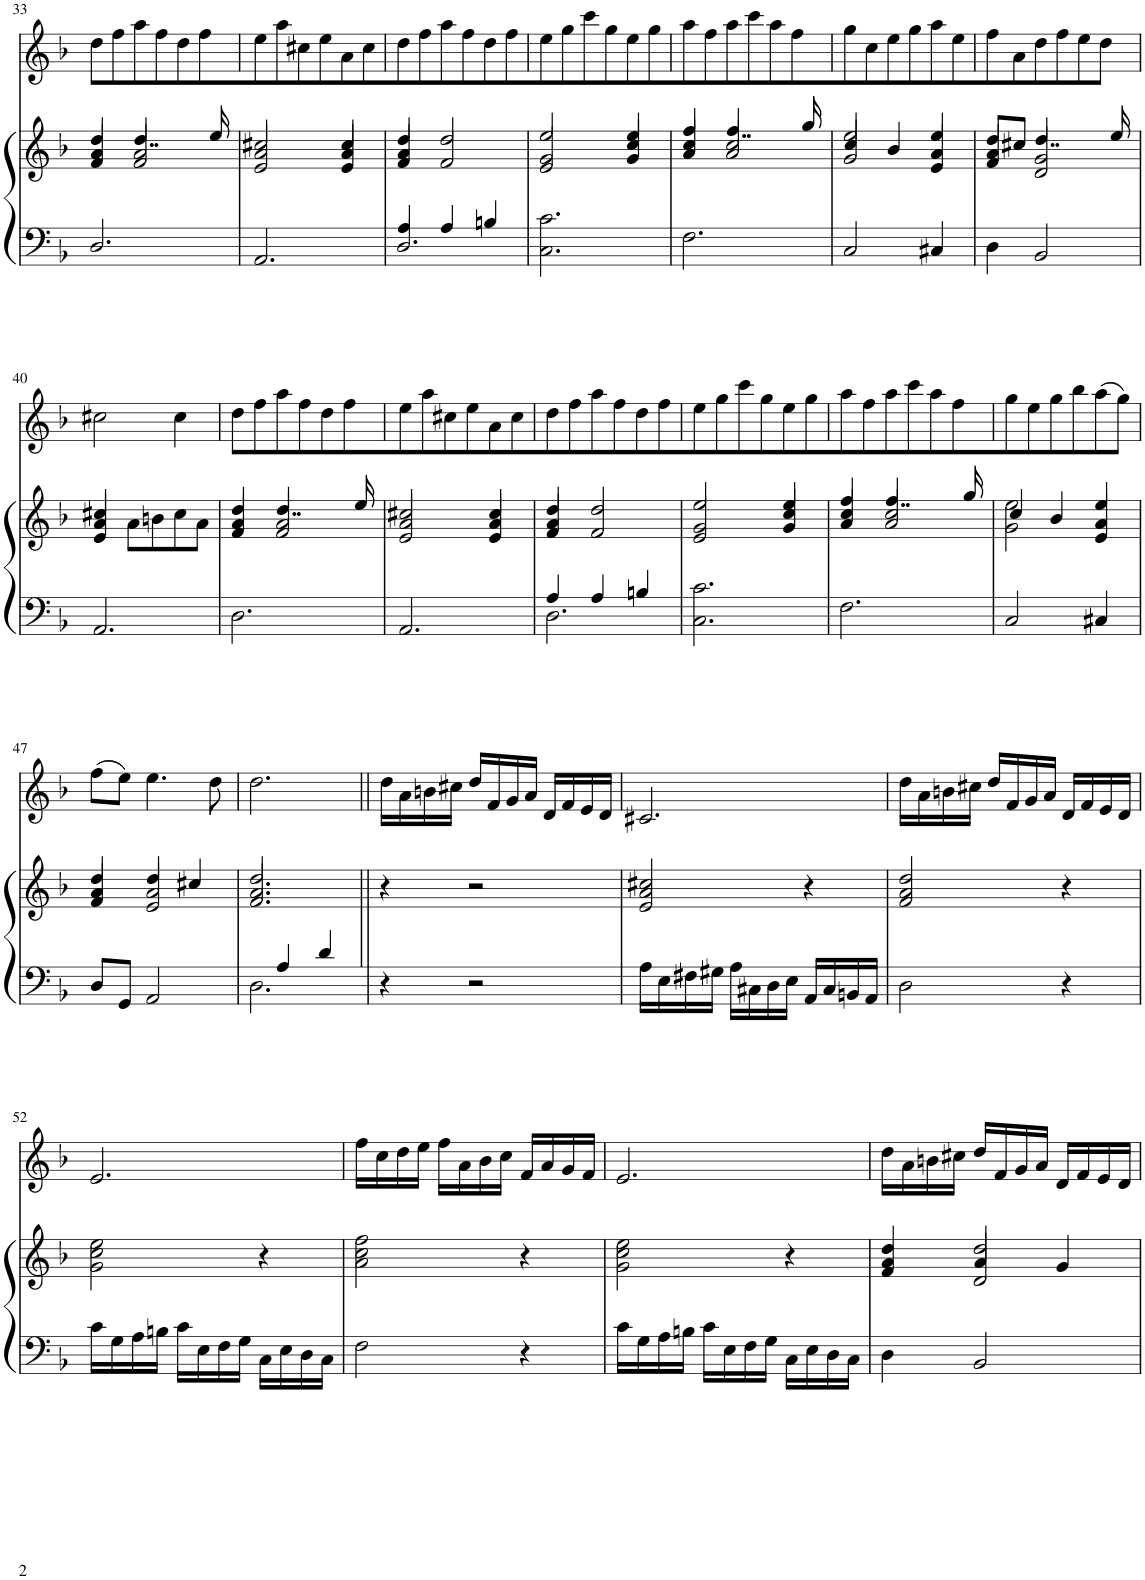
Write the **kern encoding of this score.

**kern	**kern	**kern
*part2	*part2	*part1
*staff3	*staff2	*staff1
*I"Harpsichord	*	*I"Violin
*I'Hpschd	*	*I'Vln
!!LO:PB:g=z
*clefF4	*clefG2	*clefG2
*k[b-]	*k[b-]	*k[b-]
*M3/4	*M3/4	*M3/4
=33	=33	=33
*	*^	*
2.D/	4f/ 4a/	4dd/	8dd\L
.	.	.	8ff\
.	2f/ 2a/	4..dd/	8aa\
.	.	.	8ff\
.	.	.	8dd\
.	.	.	8ff\
.	.	16ee/	.
=34	=34	=34	=34
2.AA/	2e/ 2a/	2cc#X/	8ee\
.	.	.	8aa\
.	.	.	8cc#X\
.	.	.	8ee\
.	4e/ 4a/	4cc#/	8a\
.	.	.	8cc#\
=35	=35	=35	=35
*^	*	*	*
2.D/	4A/	4f/ 4a/	4dd/	8dd\
.	.	.	.	8ff\
.	4A/	2f/	2dd/	8aa\
.	.	.	.	8ff\
.	4Bn/	.	.	8dd\
.	.	.	.	8ff\
*v	*v	*	*	*
=36	=36	=36	=36
2.C\ 2.c\	2e/ 2g/	2ee/	8ee\
.	.	.	8gg\
.	.	.	8ccc\
.	.	.	8gg\
.	4g/ 4cc/	4ee/	8ee\
.	.	.	8gg\
=37	=37	=37	=37
2.F\	4a/ 4cc/	4ff/	8aa\
.	.	.	8ff\
.	2a/ 2cc/	4..ff/	8aa\
.	.	.	8ccc\
.	.	.	8aa\
.	.	.	8ff\
.	.	16gg/	.
=38	=38	=38	=38
2C/	4cc/	2g/ 2ee/	8gg\
.	.	.	8cc\
.	4b-/	.	8ee\
.	.	.	8gg\
4C#X/	4e/ 4a/	4ee/	8aa\
.	.	.	8ee\
=39	=39	=39	=39
4D\	4f/ 4a/	8dd/L	8ff\
.	.	8cc#X/J	8a\
2BB-/	2d/ 2g/	4..dd/	8dd\
.	.	.	8ff\
.	.	.	8ee\
.	.	.	8dd\J
.	.	16ee/	.
!!LO:LB:g=z
=40	=40	=40	=40
2.AA/	4e/ 4a/	4cc#X/	2cc#X\
.	8a\L	2ryy	.
.	8bn\	.	.
.	8cc#\	.	4cc#\
.	8a\J	.	.
=41	=41	=41	=41
2.D\	4f/ 4a/	4dd/	8dd\L
.	.	.	8ff\
.	2f/ 2a/	4..dd/	8aa\
.	.	.	8ff\
.	.	.	8dd\
.	.	.	8ff\
.	.	16ee/	.
=42	=42	=42	=42
2.AA/	2e/ 2a/	2cc#X/	8ee\
.	.	.	8aa\
.	.	.	8cc#X\
.	.	.	8ee\
.	4e/ 4a/	4cc#/	8a\
.	.	.	8cc#\
=43	=43	=43	=43
*^	*	*	*
2.D\	4A/	4f/ 4a/	4dd/	8dd\
.	.	.	.	8ff\
.	4A/	2f/	2dd/	8aa\
.	.	.	.	8ff\
.	4Bn/	.	.	8dd\
.	.	.	.	8ff\
*v	*v	*	*	*
=44	=44	=44	=44
2.C\ 2.c\	2e/ 2g/	2ee/	8ee\
.	.	.	8gg\
.	.	.	8ccc\
.	.	.	8gg\
.	4g/ 4cc/	4ee/	8ee\
.	.	.	8gg\
=45	=45	=45	=45
2.F\	4a/ 4cc/	4ff/	8aa\
.	.	.	8ff\
.	2a/ 2cc/	4..ff/	8aa\
.	.	.	8ccc\
.	.	.	8aa\
.	.	.	8ff\
.	.	16gg/	.
=46	=46	=46	=46
2C/	4cc/	2g\ 2ee\	8gg\
.	.	.	8ee\
.	4b-/	.	8gg\
.	.	.	8bb-\
4C#X/	4e/ 4a/	4ee/	(8aa\
.	.	.	8gg\J)
!!LO:LB:g=z
=47	=47	=47	=47
8D/L	4f/ 4a/	4dd/	(8ff\L
8GG/J	.	.	8ee\J)
2AA/	2e/ 2a/	4dd/	4.ee\
.	.	4cc#X/	.
.	.	.	8dd\
=48	=48	=48	=48
*^	*	*	*
4ryy	2.D\	2.f/ 2.a/	2.dd/	2.dd\
4A/	.	.	.	.
4d/	.	.	.	.
*v	*v	*	*	*
*	*v	*v	*
=49||	=49||	=49||
4r	4r	16dd\LL
.	.	16a\
.	.	16bn\
.	.	16cc#X\JJ
2r	2r	16dd/LL
.	.	16f/
.	.	16g/
.	.	16a/JJ
.	.	16d/LL
.	.	16f/
.	.	16e/
.	.	16d/JJ
=50	=50	=50
16A\LL	2e/ 2a/ 2cc#X/	2.c#X/
16E\	.	.
16F#X\	.	.
16G#X\JJ	.	.
16A\LL	.	.
16C#X\	.	.
16D\	.	.
16E\JJ	.	.
16AA/LL	4r	.
16C#/	.	.
16BBn/	.	.
16AA/JJ	.	.
=51	=51	=51
2D\	2f/ 2a/ 2dd/	16dd\LL
.	.	16a\
.	.	16bn\
.	.	16cc#X\JJ
.	.	16dd/LL
.	.	16f/
.	.	16g/
.	.	16a/JJ
4r	4r	16d/LL
.	.	16f/
.	.	16e/
.	.	16d/JJ
!!LO:LB:g=z
=52	=52	=52
16c\LL	2g\ 2cc\ 2ee\	2.e/
16G\	.	.
16A\	.	.
16Bn\JJ	.	.
16c\LL	.	.
16E\	.	.
16F\	.	.
16G\JJ	.	.
16C\LL	4r	.
16E\	.	.
16D\	.	.
16C\JJ	.	.
=53	=53	=53
2F\	2a\ 2cc\ 2ff\	16ff\LL
.	.	16cc\
.	.	16dd\
.	.	16ee\JJ
.	.	16ff\LL
.	.	16a\
.	.	16b-\
.	.	16cc\JJ
4r	4r	16f/LL
.	.	16a/
.	.	16g/
.	.	16f/JJ
=54	=54	=54
16c\LL	2g\ 2cc\ 2ee\	2.e/
16G\	.	.
16A\	.	.
16Bn\JJ	.	.
16c\LL	.	.
16E\	.	.
16F\	.	.
16G\JJ	.	.
16C\LL	4r	.
16E\	.	.
16D\	.	.
16C\JJ	.	.
=55	=55	=55
*	*^	*
4D\	4f/ 4a/ 4dd/	4ryy	16dd\LL
.	.	.	16a\
.	.	.	16bn\
.	.	.	16cc#X\JJ
2BB-/	2d/ 2dd/	4a/	16dd/LL
.	.	.	16f/
.	.	.	16g/
.	.	.	16a/JJ
.	.	4g/	16d/LL
.	.	.	16f/
.	.	.	16e/
.	.	.	16d/JJ
*	*v	*v	*
=	=	=
*-	*-	*-
